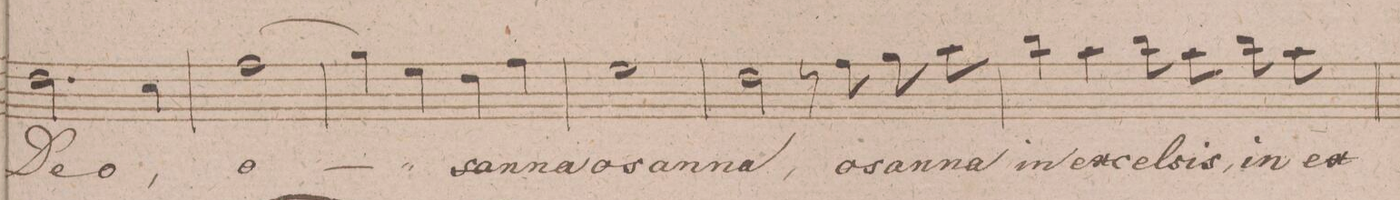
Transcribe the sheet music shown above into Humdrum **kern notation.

**kern	**text	**dynam
*I"Alto.	*	*
*clefC3	*	*
*k[f#c#g#d#]	*	*
*met(c)	*	*
*M4/4	*	*
2.e\	De-	.
4d#\	-o,	.
=73	=73	=73
(>1g#\	o-	.
=74	=74	=74
4a\)	.	.
4f#\	.	.
4e\	-san-	.
4g#\	-na	.
=75	=75	=75
1f#\	osan-	.
=76	=76	=76
2e\	-na,	.
8r	.	.
8g#\	o-	.
8a\	-san-	.
*8\left	*	*
8b\	-na	.
=77	=77	=77
4cc#\	in	.
*4\left	*	*
4b\	ex-	.
*8\right	*	*
8cc#\	-cel-	.
*8\left	*	*
8b\	-sis,	.
*8\right	*	*
8cc#\	in	.
*8\left	*	*
8b\	ex-	.
=78	=78	=78
*-	*-	*-
